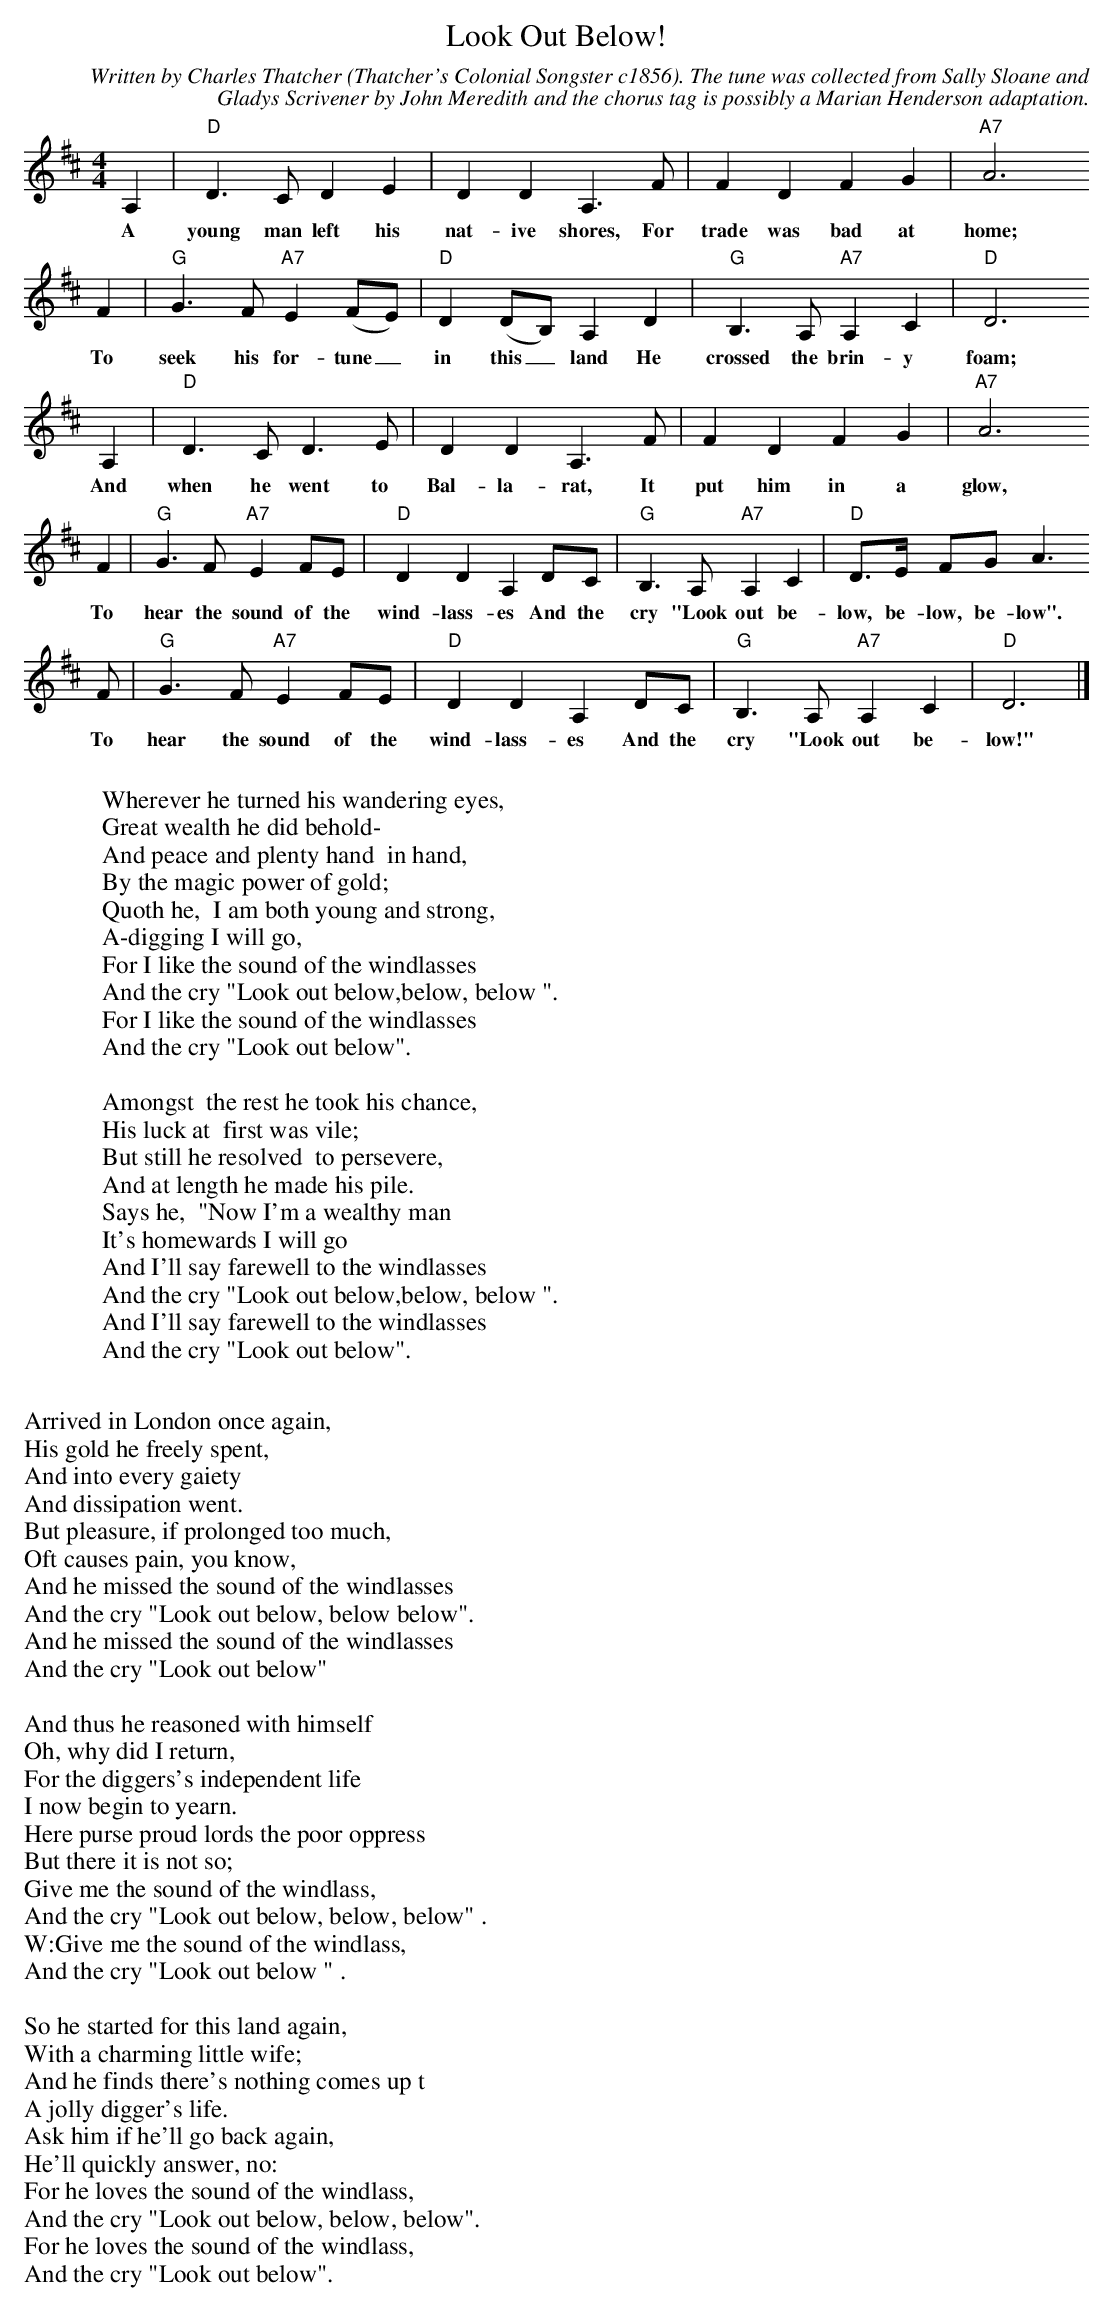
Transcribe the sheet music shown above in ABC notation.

X:1
T:Look Out Below!
C:Written by Charles Thatcher (Thatcher's Colonial Songster c1856). The tune was collected from Sally Sloane and
C:Gladys Scrivener by John Meredith and the chorus tag is possibly a Marian Henderson adaptation.
M:4/4
L:1/4
K:D
A,|"D"D>C DE|DDA,>F|FD FG|"A7"A3
w:A young man left his nat-ive shores, For trade was bad at home;
F|"G"G>F"A7"E(F/E/)|"D"D(D/B,/)A,D|"G"B,>A,"A7"A,C|"D"D3
w:To seek his for-tune_ in this_ land He crossed the brin-y foam;
A,|"D"D>CD>E|DDA,>F|FDFG|"A7"A3
w:And when he went to Bal-la-rat, It put him in a glow,
F|"G"G>F "A7"EF/E/|"D"DDA,D/C/|"G"B,>A,"A7"A,C|"D"D/>E/ F/G/ A>
w:To hear the sound of the wind-lass-es And the cry "Look out be-low, be-low, be-low".
F|"G"G>F "A7"EF/E/|"D"DDA,D/C/|"G"B,>A,"A7"A,C|"D"D3|]
w:To hear the sound of the wind-lass-es And the cry "Look out be-low!"
W:
W:Wherever he turned his wandering eyes,
W:Great wealth he did behold-
W:And peace and plenty hand  in hand,
W:By the magic power of gold;
W:Quoth he,  I am both young and strong,
W:A-digging I will go,
W:For I like the sound of the windlasses
W:And the cry "Look out below,below, below ".
W:For I like the sound of the windlasses
W:And the cry "Look out below".
W:
W:Amongst  the rest he took his chance,
W:His luck at  first was vile;
W:But still he resolved  to persevere,
W:And at length he made his pile.
W:Says he,  "Now I'm a wealthy man
W:It's homewards I will go
W:And I'll say farewell to the windlasses
W:And the cry "Look out below,below, below ".
W:And I'll say farewell to the windlasses
W:And the cry "Look out below".
W:
W:
W:Arrived in London once again,
W:His gold he freely spent,
W:And into every gaiety
W:And dissipation went.
W:But pleasure, if prolonged too much,
W:Oft causes pain, you know,
W:And he missed the sound of the windlasses
W:And the cry "Look out below, below below".
W:And he missed the sound of the windlasses
W:And the cry "Look out below"
W:
W:And thus he reasoned with himself
W:Oh, why did I return,
W:For the diggers's independent life
W:I now begin to yearn.
W:Here purse proud lords the poor oppress
W:But there it is not so;
W:Give me the sound of the windlass,
W:And the cry "Look out below, below, below" .
W:W:Give me the sound of the windlass,
W:And the cry "Look out below " .
W:
W:So he started for this land again,
W:With a charming little wife;
W:And he finds there's nothing comes up t
W:A jolly digger's life.
W:Ask him if he'll go back again,
W:He'll quickly answer, no:
W:For he loves the sound of the windlass,
W:And the cry "Look out below, below, below".
W:For he loves the sound of the windlass,
W:And the cry "Look out below".
